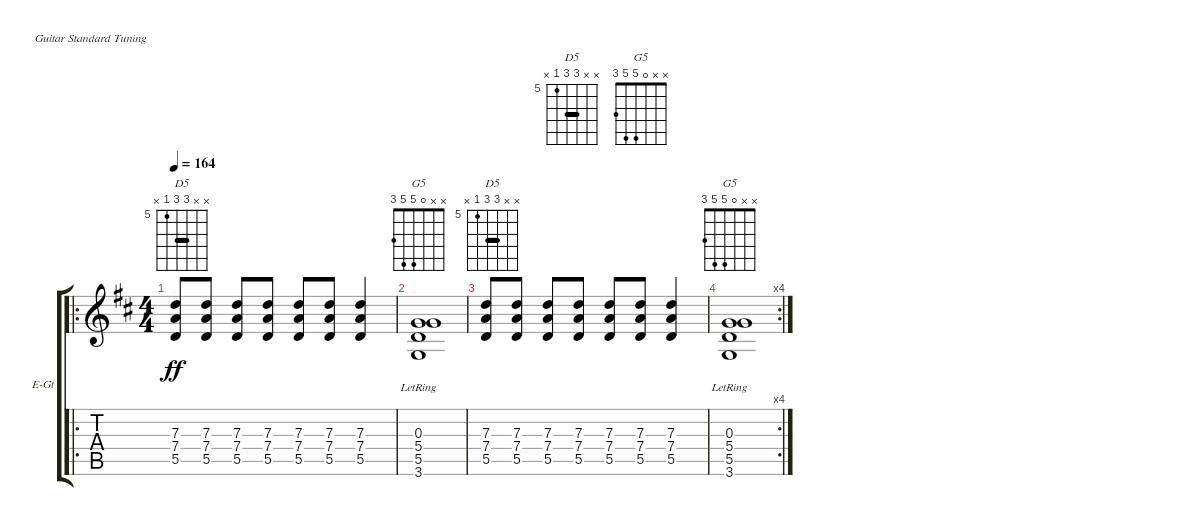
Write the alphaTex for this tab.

\bracketExtendMode groupsimilarinstruments
\firstSystemTrackNameOrientation horizontal
\otherSystemsTrackNameOrientation horizontal
\chordDiagramsInScore
\track ("Guitar Part 2" "E-Gt") {instrument distortionguitar}
\staff {score tabs}
\tuning (E4 B3 G3 D3 A2 E2)
\chord ("D5" x x 7 7 5 x) {firstfret 5 barre 7}
\chord ("G5" x x 0 5 5 3)
\ro
\ts (4 4)
\tempo 164
\clef g2
\ks d
(7.3 7.4 5.5).8{ch "D5" dy ff} (7.3 7.4 5.5).8 (7.3 7.4 5.5).8 (7.3 7.4 5.5).8 (7.3 7.4 5.5).8 (7.3 7.4 5.5).8 (7.3 7.4 5.5).4 |
(3.6{lr} 0.3{lr} 5.4{lr} 5.5{lr}).1{ch "G5" beam merge} |
(7.3 7.4 5.5).8{ch "D5"} (7.3 7.4 5.5).8 (7.3 7.4 5.5).8 (7.3 7.4 5.5).8 (7.3 7.4 5.5).8 (7.3 7.4 5.5).8 (7.3 7.4 5.5).4 |
\rc 4
(3.6{lr} 0.3{lr} 5.4{lr} 5.5{lr}).1{ch "G5" beam merge}
